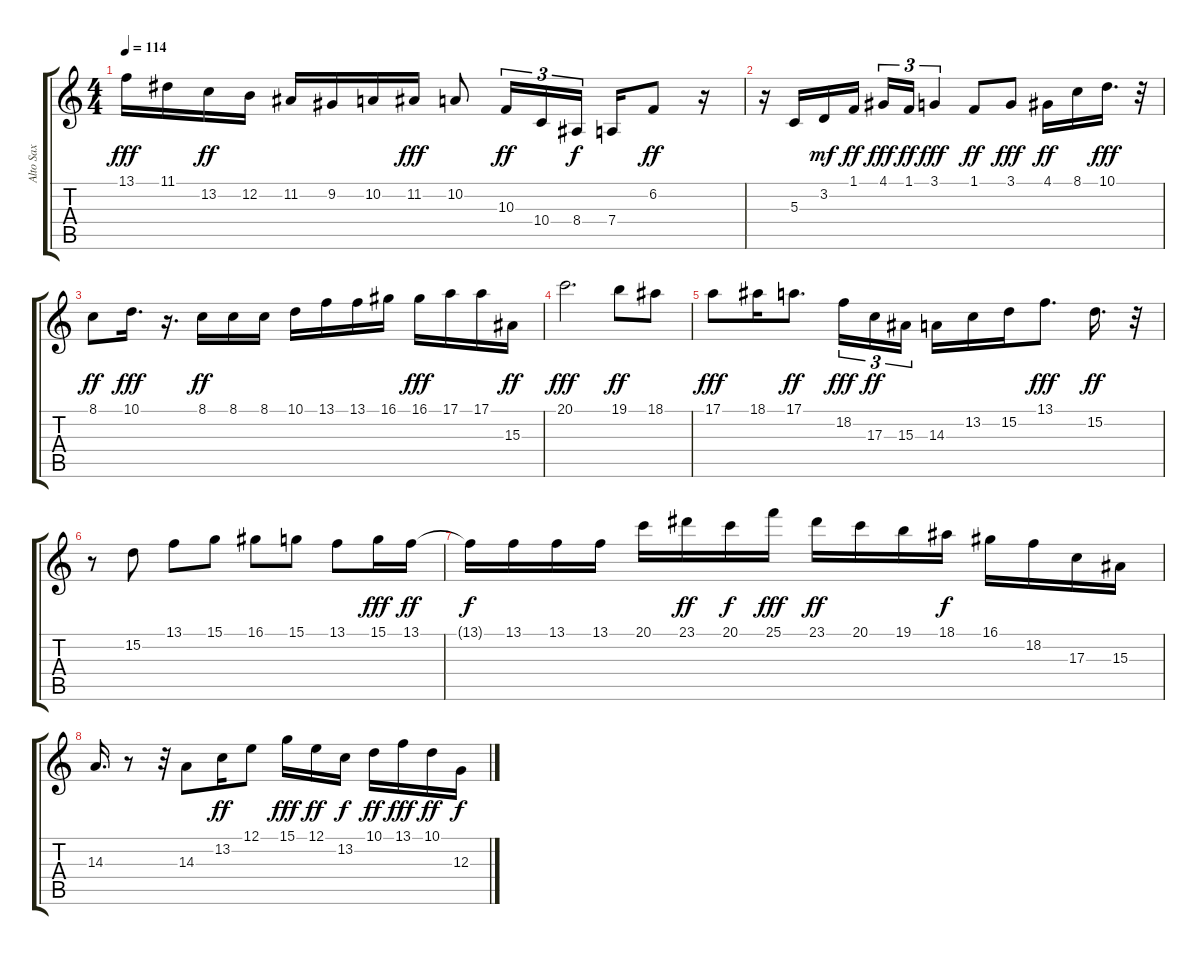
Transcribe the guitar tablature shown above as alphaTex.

\track ("Alto Sax" "Alto Sax") {instrument altosax}
\staff {score tabs}
\tuning (E4 B3 G3 D3 A2 E2) {hide}
\ts (4 4)
\tempo 114
\clef g2
\ks c
13.1.16{dy fff} 11.1.16 13.2.16{dy ff} 12.2.16 11.2.16 9.2.16 10.2.16 11.2.16{dy fff} 10.2.8 10.3.16{tu (3 2) dy ff} 10.4.16{tu (3 2)} 8.4.16{tu (3 2) dy f} 7.4.16 6.2.8{dy ff} r.16 |
r.16 5.3.16 3.2.16{dy mf} 1.1.16{dy ff} 4.1.16{tu (3 2) dy fff} 1.1.16{tu (3 2) dy ff} 3.1.4{tu (3 2) dy fff} 1.1.8{dy ff} 3.1.8{dy fff} 4.1.16{dy ff} 8.1.16 10.1.16{d dy fff} r.32 |
8.1.8{dy ff} 10.1.16{d dy fff} r.16{d} 8.1.16{dy ff} 8.1.16 8.1.16 10.1.16 13.1.16 13.1.16 16.1.16 16.1.16{dy fff} 17.1.16 17.1.16 15.3.16{dy ff} |
20.1.2{d dy fff} 19.1.8{dy ff} 18.1.8 |
17.1.8{dy fff} 18.1.16 17.1.8{d dy ff} 18.2.16{tu (3 2) dy fff} 17.3.16{tu (3 2) dy ff} 15.3.16{tu (3 2)} 14.3.16 13.2.16 15.2.16 13.1.8{d dy fff} 15.2.16{d dy ff} r.32 |
r.8 15.2.8 13.1.8 15.1.8 16.1.8 15.1.8 13.1.8 15.1.16{dy fff} 13.1.16{dy ff} |
13.1{t}.16{dy f} 13.1.16 13.1.16 13.1.16 20.1.16 23.1.16{dy ff} 20.1.16{dy f} 25.1.16{dy fff} 23.1.16{dy ff} 20.1.16 19.1.16 18.1.16{dy f} 16.1.16 18.2.16 17.3.16 15.3.16 |
14.3.16{d} r.8 r.32 14.3.8 13.2.16{dy ff} 12.1.8 15.1.16{dy fff} 12.1.16{dy ff} 13.2.16{dy f} 10.1.16{dy ff} 13.1.16{dy fff} 10.1.16{dy ff} 12.3.16{dy f}
